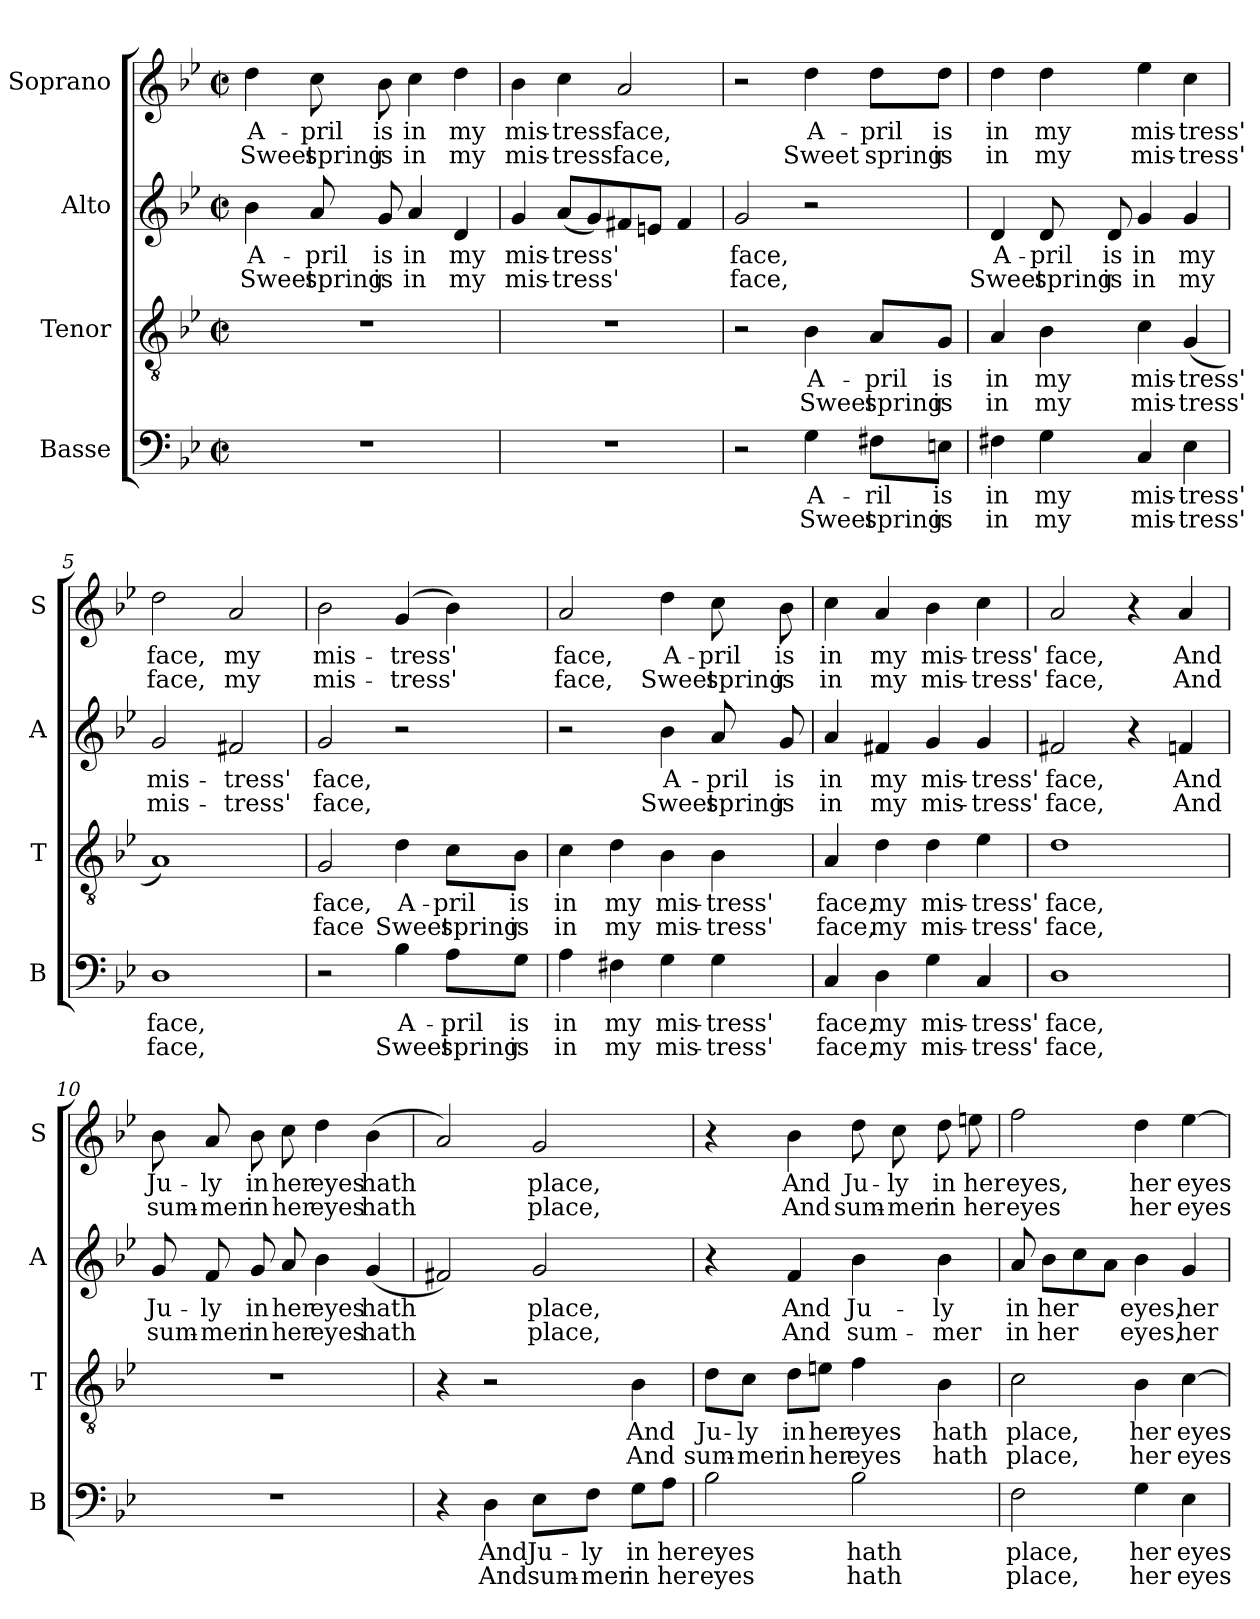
**kern	**text	**text	**kern	**text	**text	**kern	**text	**text	**kern	**text	**text
*part4	*part4	*part4	*part3	*part3	*part3	*part2	*part2	*part2	*part1	*part1	*part1
*staff4	*staff4	*staff4	*staff3	*staff3	*staff3	*staff2	*staff2	*staff2	*staff1	*staff1	*staff1
*I"Basse	*	*	*I"Tenor	*	*	*I"Alto	*	*	*I"Soprano	*	*
*I'B	*	*	*I'T	*	*	*I'A	*	*	*I'S	*	*
*clefF4	*	*	*clefGv2	*	*	*clefG2	*	*	*clefG2	*	*
*k[b-e-]	*	*	*k[b-e-]	*	*	*k[b-e-]	*	*	*k[b-e-]	*	*
*M4/4	*	*	*M4/4	*	*	*M4/4	*	*	*M4/4	*	*
*met(c|)	*	*	*met(c|)	*	*	*met(c|)	*	*	*met(c|)	*	*
*MM120	*	*	*MM120	*	*	*MM120	*	*	*MM120	*	*
=1	=1	=1	=1	=1	=1	=1	=1	=1	=1	=1	=1
!	!	!	!	!	!	!	!LO:LY:b	!LO:LY:b	!	!LO:LY:b	!LO:LY:b
1r	.	.	1r	.	.	4b-\	A-	Sweet	4dd\	A-	Sweet
!	!	!	!	!	!	!	!LO:LY:b	!LO:LY:b	!	!LO:LY:b	!LO:LY:b
.	.	.	.	.	.	8a/	-pril	spring	8cc\	-pril	spring
!	!	!	!	!	!	!	!LO:LY:b	!LO:LY:b	!	!LO:LY:b	!LO:LY:b
.	.	.	.	.	.	8g/	is	is	8b-\	is	is
!	!	!	!	!	!	!	!LO:LY:b	!LO:LY:b	!	!LO:LY:b	!LO:LY:b
.	.	.	.	.	.	4a/	in	in	4cc\	in	in
!	!	!	!	!	!	!	!LO:LY:b	!LO:LY:b	!	!LO:LY:b	!LO:LY:b
.	.	.	.	.	.	4d/	my	my	4dd\	my	my
=2	=2	=2	=2	=2	=2	=2	=2	=2	=2	=2	=2
!	!	!	!	!	!	!	!LO:LY:b	!LO:LY:b	!	!LO:LY:b	!LO:LY:b
1r	.	.	1r	.	.	4g/	mis-	mis-	4b-\	mis-	mis-
!	!	!	!	!	!	!	!LO:LY:b	!LO:LY:b	!	!LO:LY:b	!LO:LY:b
.	.	.	.	.	.	(<8a/L	-tress'	-tress'	4cc\	-tress'	-tress'
.	.	.	.	.	.	8g/)	.	.	.	.	.
!	!	!	!	!	!	!	!	!	!	!LO:LY:b	!LO:LY:b
.	.	.	.	.	.	8f#X/	.	.	2a/	face,	face,
.	.	.	.	.	.	8en/J	.	.	.	.	.
.	.	.	.	.	.	4f#/	.	.	.	.	.
=3	=3	=3	=3	=3	=3	=3	=3	=3	=3	=3	=3
!	!	!	!	!	!	!	!LO:LY:b	!LO:LY:b	!	!	!
2r	.	.	2r	.	.	2g/	face,	face,	2r	.	.
!	!LO:LY:b	!LO:LY:b	!	!LO:LY:b	!LO:LY:b	!	!	!	!	!LO:LY:b	!LO:LY:b
4G\	A-	Sweet	4B-\	A-	Sweet	2r	.	.	4dd\	A-	Sweet
!	!LO:LY:b	!LO:LY:b	!	!LO:LY:b	!LO:LY:b	!	!	!	!	!LO:LY:b	!LO:LY:b
8F#X\L	-ril	spring	8A/L	-pril	spring	.	.	.	8dd\L	-pril	spring
!	!LO:LY:b	!LO:LY:b	!	!LO:LY:b	!LO:LY:b	!	!	!	!	!LO:LY:b	!LO:LY:b
8En\J	is	is	8G/J	is	is	.	.	.	8dd\J	is	is
=4	=4	=4	=4	=4	=4	=4	=4	=4	=4	=4	=4
!	!LO:LY:b	!LO:LY:b	!	!LO:LY:b	!LO:LY:b	!	!LO:LY:b	!LO:LY:b	!	!LO:LY:b	!LO:LY:b
4F#X\	in	in	4A/	in	in	4d/	A-	Sweet	4dd\	in	in
!	!LO:LY:b	!LO:LY:b	!	!LO:LY:b	!LO:LY:b	!	!LO:LY:b	!LO:LY:b	!	!LO:LY:b	!LO:LY:b
4G\	my	my	4B-\	my	my	8d/	-pril	spring	4dd\	my	my
!	!	!	!	!	!	!	!LO:LY:b	!LO:LY:b	!	!	!
.	.	.	.	.	.	8d/	is	is	.	.	.
!	!LO:LY:b	!LO:LY:b	!	!LO:LY:b	!LO:LY:b	!	!LO:LY:b	!LO:LY:b	!	!LO:LY:b	!LO:LY:b
4C/	mis-	mis-	4c\	mis-	mis-	4g/	in	in	4ee-\	mis-	mis-
!	!LO:LY:b	!LO:LY:b	!	!LO:LY:b	!LO:LY:b	!	!LO:LY:b	!LO:LY:b	!	!LO:LY:b	!LO:LY:b
4E-\	-tress'	-tress'	(<4G/	-tress'	-tress'	4g/	my	my	4cc\	-tress'	-tress'
!!LO:LB:g=z
=5	=5	=5	=5	=5	=5	=5	=5	=5	=5	=5	=5
!	!LO:LY:b	!LO:LY:b	!	!	!	!	!LO:LY:b	!LO:LY:b	!	!LO:LY:b	!LO:LY:b
1D	face,	face,	1A)	.	.	2g/	mis-	mis-	2dd\	face,	face,
!	!	!	!	!	!	!	!LO:LY:b	!LO:LY:b	!	!LO:LY:b	!LO:LY:b
.	.	.	.	.	.	2f#X/	-tress'	-tress'	2a/	my	my
=6	=6	=6	=6	=6	=6	=6	=6	=6	=6	=6	=6
!	!	!	!	!LO:LY:b	!LO:LY:b	!	!LO:LY:b	!LO:LY:b	!	!LO:LY:b	!LO:LY:b
2r	.	.	2G/	face,	face	2g/	face,	face,	2b-\	mis-	mis-
!	!LO:LY:b	!LO:LY:b	!	!LO:LY:b	!LO:LY:b	!	!	!	!	!LO:LY:b	!LO:LY:b
4B-\	A-	Sweet	4d\	A-	Sweet	2r	.	.	(>4g/	-tress'	-tress'
!	!LO:LY:b	!LO:LY:b	!	!LO:LY:b	!LO:LY:b	!	!	!	!	!	!
8A\L	-pril	spring	8c\L	-pril	spring	.	.	.	4b-\)	.	.
!	!LO:LY:b	!LO:LY:b	!	!LO:LY:b	!LO:LY:b	!	!	!	!	!	!
8G\J	is	is	8B-\J	is	is	.	.	.	.	.	.
=7	=7	=7	=7	=7	=7	=7	=7	=7	=7	=7	=7
!	!LO:LY:b	!LO:LY:b	!	!LO:LY:b	!LO:LY:b	!	!	!	!	!LO:LY:b	!LO:LY:b
4A\	in	in	4c\	in	in	2r	.	.	2a/	face,	face,
!	!LO:LY:b	!LO:LY:b	!	!LO:LY:b	!LO:LY:b	!	!	!	!	!	!
4F#X\	my	my	4d\	my	my	.	.	.	.	.	.
!	!LO:LY:b	!LO:LY:b	!	!LO:LY:b	!LO:LY:b	!	!LO:LY:b	!LO:LY:b	!	!LO:LY:b	!LO:LY:b
4G\	mis-	mis-	4B-\	mis-	mis-	4b-\	A-	Sweet	4dd\	A-	Sweet
!	!LO:LY:b	!LO:LY:b	!	!LO:LY:b	!LO:LY:b	!	!LO:LY:b	!LO:LY:b	!	!LO:LY:b	!LO:LY:b
4G\	-tress'	-tress'	4B-\	-tress'	-tress'	8a/	-pril	spring	8cc\	-pril	spring
!	!	!	!	!	!	!	!LO:LY:b	!LO:LY:b	!	!LO:LY:b	!LO:LY:b
.	.	.	.	.	.	8g/	is	is	8b-\	is	is
=8	=8	=8	=8	=8	=8	=8	=8	=8	=8	=8	=8
!	!LO:LY:b	!LO:LY:b	!	!LO:LY:b	!LO:LY:b	!	!LO:LY:b	!LO:LY:b	!	!LO:LY:b	!LO:LY:b
4C/	face,	face,	4A/	face,	face,	4a/	in	in	4cc\	in	in
!	!LO:LY:b	!LO:LY:b	!	!LO:LY:b	!LO:LY:b	!	!LO:LY:b	!LO:LY:b	!	!LO:LY:b	!LO:LY:b
4D\	my	my	4d\	my	my	4f#X/	my	my	4a/	my	my
!	!LO:LY:b	!LO:LY:b	!	!LO:LY:b	!LO:LY:b	!	!LO:LY:b	!LO:LY:b	!	!LO:LY:b	!LO:LY:b
4G\	mis-	mis-	4d\	mis-	mis-	4g/	mis-	mis-	4b-\	mis-	mis-
!	!LO:LY:b	!LO:LY:b	!	!LO:LY:b	!LO:LY:b	!	!LO:LY:b	!LO:LY:b	!	!LO:LY:b	!LO:LY:b
4C/	-tress'	-tress'	4e-\	-tress'	-tress'	4g/	-tress'	-tress'	4cc\	-tress'	-tress'
=9	=9	=9	=9	=9	=9	=9	=9	=9	=9	=9	=9
!	!LO:LY:b	!LO:LY:b	!	!LO:LY:b	!LO:LY:b	!	!LO:LY:b	!LO:LY:b	!	!LO:LY:b	!LO:LY:b
1D	face,	face,	1d	face,	face,	2f#X/	face,	face,	2a/	face,	face,
.	.	.	.	.	.	4r	.	.	4r	.	.
!	!	!	!	!	!	!	!LO:LY:b	!LO:LY:b	!	!LO:LY:b	!LO:LY:b
.	.	.	.	.	.	4fn/	And	And	4a/	And	And
!!LO:PB:g=z
=10	=10	=10	=10	=10	=10	=10	=10	=10	=10	=10	=10
!	!	!	!	!	!	!	!LO:LY:b	!LO:LY:b	!	!LO:LY:b	!LO:LY:b
1r	.	.	1r	.	.	8g/	Ju-	sum-	8b-\	Ju-	sum-
!	!	!	!	!	!	!	!LO:LY:b	!LO:LY:b	!	!LO:LY:b	!LO:LY:b
.	.	.	.	.	.	8f/	-ly	-mer	8a/	-ly	-mer
!	!	!	!	!	!	!	!LO:LY:b	!LO:LY:b	!	!LO:LY:b	!LO:LY:b
.	.	.	.	.	.	8g/	in	in	8b-\	in	in
!	!	!	!	!	!	!	!LO:LY:b	!LO:LY:b	!	!LO:LY:b	!LO:LY:b
.	.	.	.	.	.	8a/	her	her	8cc\	her	her
!	!	!	!	!	!	!	!LO:LY:b	!LO:LY:b	!	!LO:LY:b	!LO:LY:b
.	.	.	.	.	.	4b-\	eyes	eyes	4dd\	eyes	eyes
!	!	!	!	!	!	!	!LO:LY:b	!LO:LY:b	!	!LO:LY:b	!LO:LY:b
.	.	.	.	.	.	(<4g/	hath	hath	(>4b-\	hath	hath
=11	=11	=11	=11	=11	=11	=11	=11	=11	=11	=11	=11
4r	.	.	4r	.	.	2f#X/)	.	.	2a/)	.	.
!	!LO:LY:b	!LO:LY:b	!	!	!	!	!	!	!	!	!
4D\	And	And	2r	.	.	.	.	.	.	.	.
!	!LO:LY:b	!LO:LY:b	!	!	!	!	!LO:LY:b	!LO:LY:b	!	!LO:LY:b	!LO:LY:b
8E-\L	Ju-	sum-	.	.	.	2g/	place,	place,	2g/	place,	place,
!	!LO:LY:b	!LO:LY:b	!	!	!	!	!	!	!	!	!
8F\J	-ly	-mer	.	.	.	.	.	.	.	.	.
!	!LO:LY:b	!LO:LY:b	!	!LO:LY:b	!LO:LY:b	!	!	!	!	!	!
8G\L	in	in	4B-\	And	And	.	.	.	.	.	.
!	!LO:LY:b	!LO:LY:b	!	!	!	!	!	!	!	!	!
8A\J	her	her	.	.	.	.	.	.	.	.	.
=12	=12	=12	=12	=12	=12	=12	=12	=12	=12	=12	=12
!	!LO:LY:b	!LO:LY:b	!	!LO:LY:b	!LO:LY:b	!	!	!	!	!	!
2B-\	eyes	eyes	8d\L	Ju-	sum-	4r	.	.	4r	.	.
!	!	!	!	!LO:LY:b	!LO:LY:b	!	!	!	!	!	!
.	.	.	8c\J	-ly	-mer	.	.	.	.	.	.
!	!	!	!	!LO:LY:b	!LO:LY:b	!	!LO:LY:b	!LO:LY:b	!	!LO:LY:b	!LO:LY:b
.	.	.	8d\L	in	in	4f/	And	And	4b-\	And	And
!	!	!	!	!LO:LY:b	!LO:LY:b	!	!	!	!	!	!
.	.	.	8en\J	her	her	.	.	.	.	.	.
!	!LO:LY:b	!LO:LY:b	!	!LO:LY:b	!LO:LY:b	!	!LO:LY:b	!LO:LY:b	!	!LO:LY:b	!LO:LY:b
2B-\	hath	hath	4f\	eyes	eyes	4b-\	Ju-	sum-	8dd\	Ju-	sum-
!	!	!	!	!	!	!	!	!	!	!LO:LY:b	!LO:LY:b
.	.	.	.	.	.	.	.	.	8cc\	-ly	-mer
!	!	!	!	!LO:LY:b	!LO:LY:b	!	!LO:LY:b	!LO:LY:b	!	!LO:LY:b	!LO:LY:b
.	.	.	4B-\	hath	hath	4b-\	-ly	-mer	8dd\	in	in
!	!	!	!	!	!	!	!	!	!	!LO:LY:b	!LO:LY:b
.	.	.	.	.	.	.	.	.	8een\	her	her
!!LO:LB:g=z
=13	=13	=13	=13	=13	=13	=13	=13	=13	=13	=13	=13
!	!LO:LY:b	!LO:LY:b	!	!LO:LY:b	!LO:LY:b	!	!LO:LY:b	!LO:LY:b	!	!LO:LY:b	!LO:LY:b
2F\	place,	place,	2c\	place,	place,	8a/	in	in	2ff\	eyes,	eyes
!	!	!	!	!	!	!	!LO:LY:b	!LO:LY:b	!	!	!
.	.	.	.	.	.	8b-\L	her	her	.	.	.
.	.	.	.	.	.	8cc\	.	.	.	.	.
.	.	.	.	.	.	8a\J	.	.	.	.	.
!	!LO:LY:b	!LO:LY:b	!	!LO:LY:b	!LO:LY:b	!	!LO:LY:b	!LO:LY:b	!	!LO:LY:b	!LO:LY:b
4G\	her	her	4B-\	her	her	4b-\	eyes,	eyes,	4dd\	her	her
!	!LO:LY:b	!LO:LY:b	!	!LO:LY:b	!LO:LY:b	!	!LO:LY:b	!LO:LY:b	!	!LO:LY:b	!LO:LY:b
4E-\	eyes	eyes	[4c\	eyes	eyes	4g/	her	her	[4ee-\	eyes	eyes
=	=	=	=	=	=	=	=	=	=	=	=
*-	*-	*-	*-	*-	*-	*-	*-	*-	*-	*-	*-
